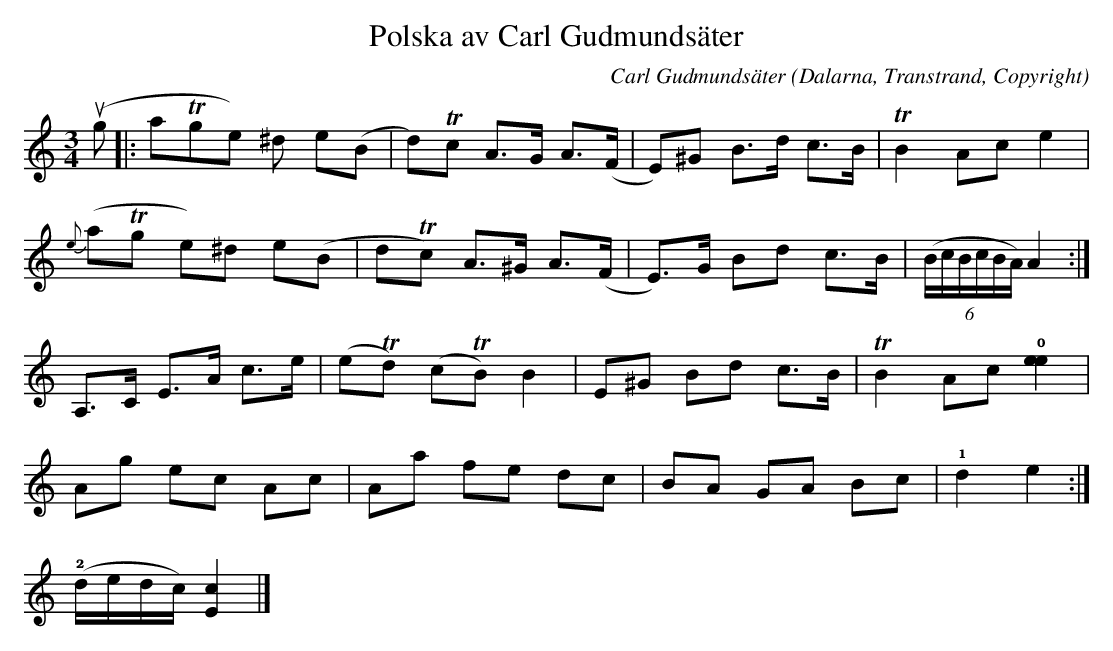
X:1
T:Polska av Carl Gudmundsäter
C:Carl Gudmundsäter
O:Dalarna, Transtrand, Copyright
M:3/4
L:1/8
K:Am
u(g|:aTge) ^d e(B|d)Tc A>G A>(F|E)^G B>d c>B | TB2 Ac e2|
{e}(aTg e)^d e(B|dTc) A>^G A>(F|E)>G Bd c>B | (6(B/c/B/c/B/A/) A2 :|
A,>C E>A c>e|(eTd) (cTB) B2 | E^G Bd c>B | TB2 Ac !0! [e2e2]|
Ag ec Ac | Aa fe dc| BA GA Bc | !1! d2 e2 :|
!2! (d/e/d/c/) [c2E2] |]
